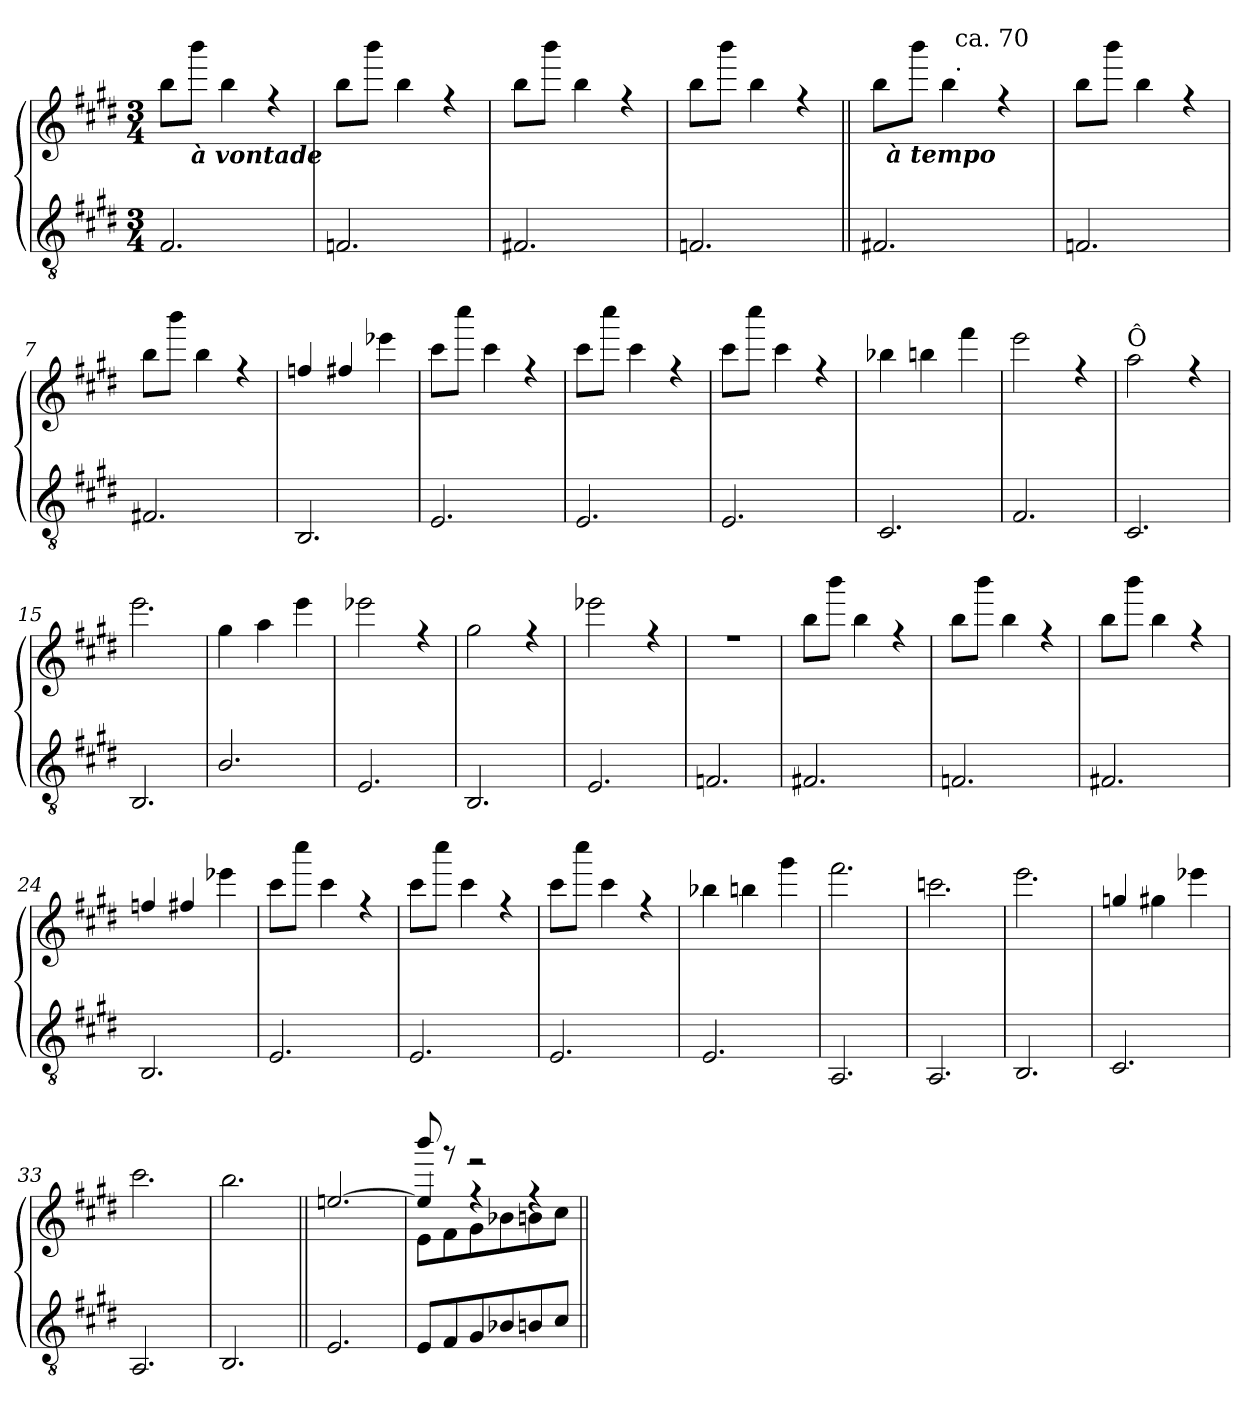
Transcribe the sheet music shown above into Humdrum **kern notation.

**kern	**kern
*part2	*part1
*staff2	*staff1
*clefGv2	*clefG2
*k[f#c#g#d#]	*k[f#c#g#d#]
*E:	*E:
*M3/4	*M3/4
=1	=1
*	*^
2.F#/	8bb\L	2.ryy
!	!LO:TX:b:Bi:t=à vontade	!
.	8bbb\J	.
.	4bb\	.
.	4rff	.
=2	=2	=2
2.Fn/	8bb\L	2.ryy
.	8bbb\J	.
.	4bb\	.
.	4rff	.
=3	=3	=3
2.F#X/	8bb\L	2.ryy
.	8bbb\J	.
.	4bb\	.
.	4rff	.
=4	=4	=4
2.Fn/	8bb\L	2.ryy
.	8bbb\J	.
.	4bb\	.
.	4rff	.
!!LO:LB:g=z
=5||	=5||	=5||
*	*^	*^
2.F#X/	8bb\L	2.ryy	32ryy	4ryy
!	!	!	!LO:TX:b:Bi:t=à tempo	!
.	.	.	2ryy	.
.	8bbb\J	.	.	.
.	4bb\	.	.	32ryy
!	!	!	!	!LO:TX:a:t=.
!	!	!	!	!LO:TX:a:t=ca. 70
.	.	.	.	4...ryy
.	4rff	.	.	.
.	.	.	8..ryy	.
*	*	*v	*v	*v
=6	=6	=6
2.Fn/	8bb\L	2.ryy
.	8bbb\J	.
.	4bb\	.
.	4rff	.
=7	=7	=7
2.F#X/	8bb\L	2.ryy
.	8bbb\J	.
.	4bb\	.
.	4rff	.
=8	=8	=8
2.BB/	4ffn/	2.ryy
.	4ff#X/	.
.	4eee-X\	.
=9	=9	=9
2.E/	8ccc#\L	2.ryy
.	8cccc#\J	.
.	4ccc#\	.
.	4rff	.
!!LO:LB:g=z	!!
=10	=10	=10
2.E/	8ccc#\L	2.ryy
.	8cccc#\J	.
.	4ccc#\	.
.	4rff	.
=11	=11	=11
2.E/	8ccc#\L	2.ryy
.	8cccc#\J	.
.	4ccc#\	.
.	4rff	.
=12	=12	=12
2.C#/	4bb-X\	2.ryy
.	4bbn\	.
.	4fff#\	.
=13	=13	=13
2.F#/	2eee\	2.ryy
.	4rff	.
=14	=14	=14
!	!LO:TX:a:t=Ô	!
2.C#/	2aa\	2.ryy
.	4rff	.
!!LO:LB:g=z	!!
=15	=15	=15
2.BB/	2.eee\	2.ryy
=16	=16	=16
2.B/	4gg#\	2.ryy
.	4aa\	.
.	4eee\	.
=17	=17	=17
2.E/	2eee-X\	2.ryy
.	4rff	.
=18	=18	=18
2.BB/	2gg#\	2.ryy
.	4rff	.
=19	=19	=19
2.E/	2eee-X\	2.ryy
.	4rff	.
=20	=20	=20
2.Fn/	2.rff	2.ryy
!!LO:LB:g=z	!!
=21	=21	=21
2.F#X/	8bb\L	2.ryy
.	8bbb\J	.
.	4bb\	.
.	4rff	.
=22	=22	=22
2.Fn/	8bb\L	2.ryy
.	8bbb\J	.
.	4bb\	.
.	4rff	.
=23	=23	=23
2.F#X/	8bb\L	2.ryy
.	8bbb\J	.
.	4bb\	.
.	4rff	.
=24	=24	=24
2.BB/	4ffn/	2.ryy
.	4ff#X/	.
.	4eee-X\	.
=25	=25	=25
2.E/	8ccc#\L	2.ryy
.	8cccc#\J	.
.	4ccc#\	.
.	4rff	.
!!LO:LB:g=z	!!
=26	=26	=26
2.E/	8ccc#\L	2.ryy
.	8cccc#\J	.
.	4ccc#\	.
.	4rff	.
=27	=27	=27
2.E/	8ccc#\L	2.ryy
.	8cccc#\J	.
.	4ccc#\	.
.	4rff	.
=28	=28	=28
2.E/	4bb-X\	2.ryy
.	4bbn\	.
.	4ggg#\	.
=29	=29	=29
2.AA/	2.fff#\	2.ryy
=30	=30	=30
2.AA/	2.cccn\	2.ryy
!!LO:LB:g=z	!!
=31	=31	=31
2.BB/	2.eee\	2.ryy
=32	=32	=32
2.C#/	4ggn/	2.ryy
.	4gg#X\	.
.	4eee-X\	.
=33	=33	=33
2.AA/	2.ccc#\	2.ryy
=34	=34	=34
2.BB/	2.bb\	2.ryy
=35||	=35||	=35||
2.E/	[>2.een/	2.ryy
=36	=36	=36
*	*^	*^
8E!/L	4ee/]	8e!\L	2.ryy	8bbb!/
8F#!/	.	8f#!\	.	8rfff
8G#!/	4rff	8g#!\	.	2rfff
8B-X!/	.	8b-X!\	.	.
8Bn!/	4rff	8bn!\	.	.
8c#!/J	.	8cc#!\J	.	.
*	*v	*v	*v	*v
=||	=||
*-	*-
